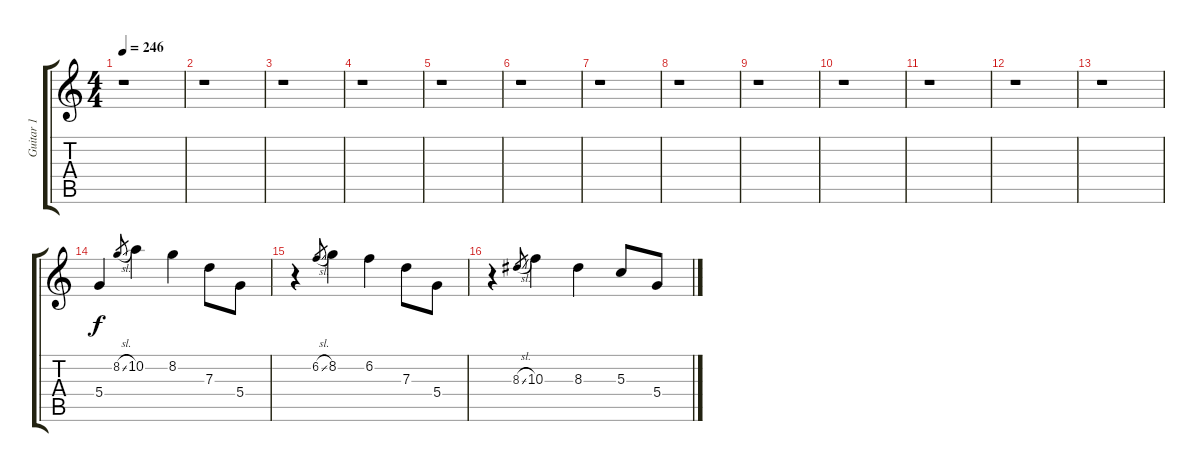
\track ("Guitar 1" "Guitar 1") {instrument distortionguitar}
\staff {score tabs}
\tuning (E4 B3 G3 D3 A2 E2) {hide}
\ts (4 4)
\tempo 246
\clef g2
\ks c
r.1{dy f} |
r.1 |
r.1 |
r.1 |
r.1 |
r.1 |
r.1 |
r.1 |
r.1 |
r.1 |
r.1 |
r.1 |
r.1 |
5.4.4 8.2{sl}.8{gr} 10.2.4 8.2.4 7.3.8 5.4.8 |
r.4 6.2{sl}.8{gr} 8.2.4 6.2.4 7.3.8 5.4.8 |
r.4 8.3{sl}.8{gr} 10.3.4 8.3.4 5.3.8 5.4.8
